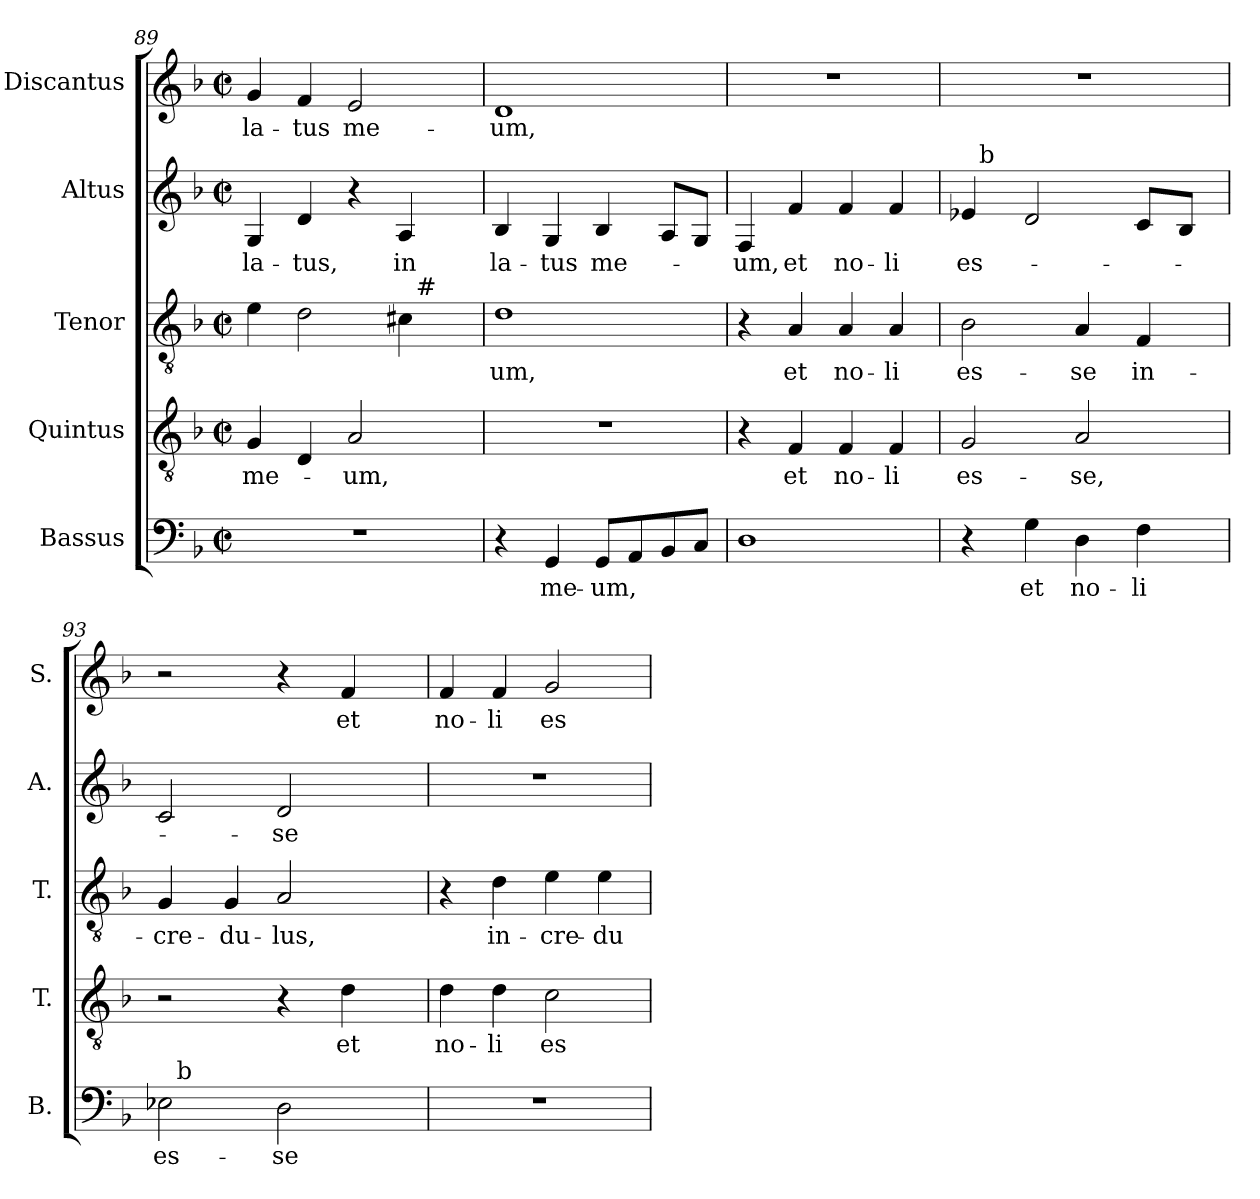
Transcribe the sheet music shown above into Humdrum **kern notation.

**kern	**text	**kern	**text	**kern	**text	**kern	**text	**kern	**text
*part5	*part5	*part4	*part4	*part3	*part3	*part2	*part2	*part1	*part1
*staff5	*staff5	*staff4	*staff4	*staff3	*staff3	*staff2	*staff2	*staff1	*staff1
*I"Bassus	*	*I"Quintus	*	*I"Tenor	*	*I"Altus	*	*I"Discantus	*
*I'B.	*	*I'T.	*	*I'T.	*	*I'A.	*	*I'S.	*
*clefF4	*	*clefGv2	*	*clefGv2	*	*clefG2	*	*clefG2	*
*	*	*ITrd7c12	*	*ITrd7c12	*	*	*	*	*
*k[b-]	*	*k[b-]	*	*k[b-]	*	*k[b-]	*	*k[b-]	*
*F:	*	*F:	*	*F:	*	*F:	*	*F:	*
*M2/2	*	*M2/2	*	*M2/2	*	*M2/2	*	*M2/2	*
*met(c|)	*	*met(c|)	*	*met(c|)	*	*met(c|)	*	*met(c|)	*
=89	=89	=89	=89	=89	=89	=89	=89	=89	=89
!	!	!	!LO:LY:b:color=#000000	!	!	!	!	!	!
!	!	!	!	!	!	!	!LO:LY:b:color=#000000	!	!
!	!	!	!	!	!	!	!	!	!LO:LY:b:color=#000000
*	*	*	*	*^	*	*	*	*	*
1r	.	4GGi/	me-	4Ei\	2ryy	.	4Gi/	la-	4gi/	la-
!	!	!	!	!	!	!	!	!LO:LY:b:color=#000000	!	!
!	!	!	!	!	!	!	!	!	!	!LO:LY:b:color=#000000
.	.	4DDi/	.	2Di\	.	.	4di/	-tus,	4fi/	-tus
!	!	!	!LO:LY:b:color=#000000	!	!	!	!	!	!	!
!	!	!	!	!	!	!	!	!	!	!LO:LY:b:color=#000000
.	.	2AAi/	-um,	.	4ryy	.	4r	.	2ei/	me-
!	!	!	!	!	!	!	!	!LO:LY:b:color=#000000	!	!
.	.	.	.	4C#i\	32ryy	.	4Ai/	in	.	.
.	.	.	.	.	256ryy	.	.	.	.	.
!	!	!	!	!	!LO:TX:a:t=#	!	!	!	!	!
.	.	.	.	.	8ryy	.	.	.	.	.
.	.	.	.	.	16ryy	.	.	.	.	.
.	.	.	.	.	64..ryy	.	.	.	.	.
*	*	*	*	*v	*v	*	*	*	*	*
!!LO:PB:g=z
=90	=90	=90	=90	=90	=90	=90	=90	=90	=90
*	*	*	*	*^	*	*	*	*	*
!	!	!	!	!	!	!LO:LY:b:color=#000000	!	!	!	!
*	*	*	*	*v	*v	*	*	*	*	*
*	*	*	*	*^	*	*	*	*	*
!	!	!	!	!	!	!	!	!LO:LY:b:color=#000000	!	!
*	*	*	*	*v	*v	*	*	*	*	*
*	*	*	*	*^	*	*	*	*	*
!	!	!	!	!	!	!	!	!	!	!LO:LY:b:color=#000000
*	*	*	*	*v	*v	*	*	*	*	*
4r	.	1r	.	1Di	-um,	4B-i/	la-	1di	-um,
!	!LO:LY:b:color=#000000	!	!	!	!	!	!	!	!
!	!	!	!	!	!	!	!LO:LY:b:color=#000000	!	!
4GGi/	me-	.	.	.	.	4Gi/	-tus	.	.
!	!LO:LY:b:color=#000000	!	!	!	!	!	!	!	!
!	!	!	!	!	!	!	!LO:LY:b:color=#000000	!	!
8GGi/L	-um,	.	.	.	.	4B-i/	me-	.	.
8AAi/	.	.	.	.	.	.	.	.	.
8BB-i/	.	.	.	.	.	8Ai/L	.	.	.
8Ci/J	.	.	.	.	.	8Gi/J	.	.	.
=91	=91	=91	=91	=91	=91	=91	=91	=91	=91
!	!	!	!	!	!	!	!LO:LY:b:color=#000000	!	!
1Di	.	4r	.	4r	.	4Fi/	-um,	1r	.
!	!	!	!LO:LY:b:color=#000000	!	!	!	!	!	!
!	!	!	!	!	!LO:LY:b:color=#000000	!	!	!	!
!	!	!	!	!	!	!	!LO:LY:b:color=#000000	!	!
.	.	4FFi/	et	4AAi/	et	4fi/	et	.	.
!	!	!	!LO:LY:b:color=#000000	!	!	!	!	!	!
!	!	!	!	!	!LO:LY:b:color=#000000	!	!	!	!
!	!	!	!	!	!	!	!LO:LY:b:color=#000000	!	!
.	.	4FFi/	no-	4AAi/	no-	4fi/	no-	.	.
!	!	!	!LO:LY:b:color=#000000	!	!	!	!	!	!
!	!	!	!	!	!LO:LY:b:color=#000000	!	!	!	!
!	!	!	!	!	!	!	!LO:LY:b:color=#000000	!	!
.	.	4FFi/	-li	4AAi/	-li	4fi/	-li	.	.
=92	=92	=92	=92	=92	=92	=92	=92	=92	=92
!	!	!	!LO:LY:b:color=#000000	!	!	!	!	!	!
!	!	!	!	!	!LO:LY:b:color=#000000	!	!	!	!
!	!	!	!	!	!	!	!LO:LY:b:color=#000000	!	!
*	*	*	*	*	*	*^	*	*	*
4r	.	2GGi/	es-	2BB-i\	es-	4e-i/	32ryy	es-	1r	.
.	.	.	.	.	.	.	256ryy	.	.	.
!	!	!	!	!	!	!	!LO:TX:a:t=b	!	!	!
.	.	.	.	.	.	.	2ryy	.	.	.
!	!LO:LY:b:color=#000000	!	!	!	!	!	!	!	!	!
4Gi\	et	.	.	.	.	2di/	.	.	.	.
!	!LO:LY:b:color=#000000	!	!	!	!	!	!	!	!	!
!	!	!	!LO:LY:b:color=#000000	!	!	!	!	!	!	!
!	!	!	!	!	!LO:LY:b:color=#000000	!	!	!	!	!
4Di\	no-	2AAi/	-se,	4AAi/	-se	.	.	.	.	.
.	.	.	.	.	.	.	4ryy	.	.	.
!	!LO:LY:b:color=#000000	!	!	!	!	!	!	!	!	!
!	!	!	!	!	!LO:LY:b:color=#000000	!	!	!	!	!
4Fi\	-li	.	.	4FFi/	in-	8ci/L	.	.	.	.
.	.	.	.	.	.	.	8ryy	.	.	.
.	.	.	.	.	.	8B-i/J	.	.	.	.
.	.	.	.	.	.	.	16ryy	.	.	.
.	.	.	.	.	.	.	64..ryy	.	.	.
*	*	*	*	*	*	*v	*v	*	*	*
=93	=93	=93	=93	=93	=93	=93	=93	=93	=93
*	*	*	*	*	*	*^	*	*	*
!	!LO:LY:b:color=#000000	!	!	!	!	!	!	!	!	!
*	*	*	*	*	*	*v	*v	*	*	*
*	*	*	*	*	*	*^	*	*	*
!	!	!	!	!	!LO:LY:b:color=#000000	!	!	!	!	!
*^	*	*	*	*	*	*v	*v	*	*	*
2E-i\	32ryy	es-	2r	.	4GGi/	-cre-	2ci/	.	2r	.
.	256ryy	.	.	.	.	.	.	.	.	.
!	!LO:TX:a:t=b	!	!	!	!	!	!	!	!	!
.	2ryy	.	.	.	.	.	.	.	.	.
!	!	!	!	!	!	!LO:LY:b:color=#000000	!	!	!	!
.	.	.	.	.	4GGi/	-du-	.	.	.	.
!	!	!LO:LY:b:color=#000000	!	!	!	!	!	!	!	!
!	!	!	!	!	!	!LO:LY:b:color=#000000	!	!	!	!
!	!	!	!	!	!	!	!	!LO:LY:b:color=#000000	!	!
2Di\	.	-se	4r	.	2AAi/	-lus,	2di/	-se	4r	.
.	4ryy	.	.	.	.	.	.	.	.	.
!	!	!	!	!LO:LY:b:color=#000000	!	!	!	!	!	!
!	!	!	!	!	!	!	!	!	!	!LO:LY:b:color=#000000
.	.	.	4Di\	et	.	.	.	.	4fi/	et
.	8ryy	.	.	.	.	.	.	.	.	.
.	16ryy	.	.	.	.	.	.	.	.	.
.	64..ryy	.	.	.	.	.	.	.	.	.
*v	*v	*	*	*	*	*	*	*	*	*
=94	=94	=94	=94	=94	=94	=94	=94	=94	=94
*^	*	*	*	*	*	*	*	*	*
!	!	!	!	!LO:LY:b:color=#000000	!	!	!	!	!	!
*v	*v	*	*	*	*	*	*	*	*	*
*^	*	*	*	*	*	*	*	*	*
!	!	!	!	!	!	!	!	!	!	!LO:LY:b:color=#000000
*v	*v	*	*	*	*	*	*	*	*	*
1r	.	4Di\	no-	4r	.	1r	.	4fi/	no-
!	!	!	!LO:LY:b:color=#000000	!	!	!	!	!	!
!	!	!	!	!	!LO:LY:b:color=#000000	!	!	!	!
!	!	!	!	!	!	!	!	!	!LO:LY:b:color=#000000
.	.	4Di\	-li	4Di\	in-	.	.	4fi/	-li
!	!	!	!LO:LY:b:color=#000000	!	!	!	!	!	!
!	!	!	!	!	!LO:LY:b:color=#000000	!	!	!	!
!	!	!	!	!	!	!	!	!	!LO:LY:b:color=#000000
.	.	2Ci\	es-	4Ei\	-cre-	.	.	2gi/	es-
!	!	!	!	!	!LO:LY:b:color=#000000	!	!	!	!
.	.	.	.	4Ei\	-du-	.	.	.	.
=	=	=	=	=	=	=	=	=	=
*-	*-	*-	*-	*-	*-	*-	*-	*-	*-
